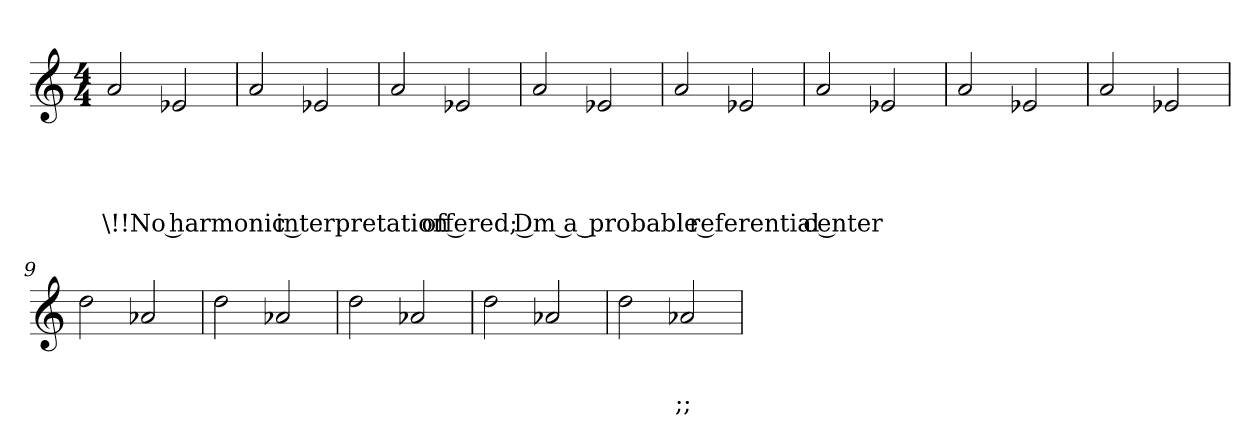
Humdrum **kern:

**kern	**text	**text	**text	**text	**text
*part1	*part1	*part1	*part1	*part1	*part1
*staff1	*staff1	*staff1	*staff1	*staff1	*staff1
*clefG2	*	*	*	*	*
*k[]	*	*	*	*	*
*a:	*	*	*	*	*
*M4/4	*	*	*	*	*
=1	=1	=1	=1	=1	=1
2a	.	.	.	.	\!!No harmonic interpretation offered; Dm a probable referential center
2e-X	.	.	.	.	.
=2	=2	=2	=2	=2	=2
2a	.	.	.	.	.
2e-X	.	.	.	.	.
=3	=3	=3	=3	=3	=3
2a	.	.	.	.	.
2e-X	.	.	.	.	.
=4	=4	=4	=4	=4	=4
2a	.	.	.	.	.
2e-X	.	.	.	.	.
=5	=5	=5	=5	=5	=5
2a	.	.	.	.	.
2e-X	.	.	.	.	.
=6	=6	=6	=6	=6	=6
2a	.	.	.	.	.
2e-X	.	.	.	.	.
=7	=7	=7	=7	=7	=7
2a	.	.	.	.	.
2e-X	.	.	.	.	.
=8	=8	=8	=8	=8	=8
2a	.	.	.	.	.
2e-X	.	.	.	.	.
=9	=9	=9	=9	=9	=9
2dd	.	.	.	.	.
2a-X	.	.	.	.	.
=10	=10	=10	=10	=10	=10
2dd	.	.	.	.	.
2a-X	.	.	.	.	.
=11	=11	=11	=11	=11	=11
2dd	.	.	.	.	.
2a-X	.	.	.	.	.
=12	=12	=12	=12	=12	=12
2dd	.	.	.	.	.
2a-X	.	.	.	.	.
=13	=13	=13	=13	=13	=13
2dd	.	.	.	.	.
2a-X	.	.	;;	.	.
=	=	=	=	=	=
*-	*-	*-	*-	*-	*-
